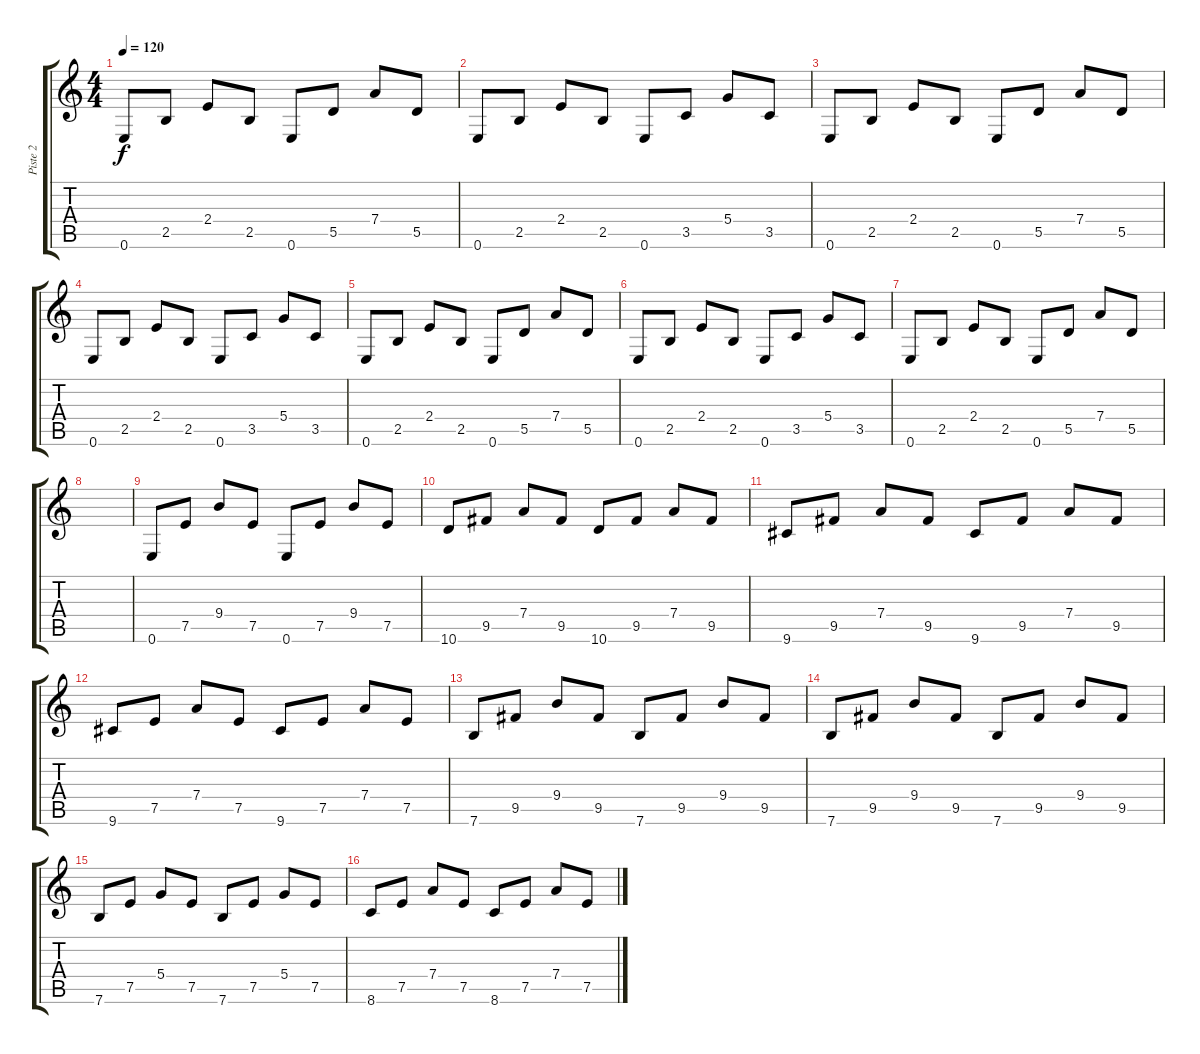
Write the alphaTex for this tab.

\track ("Piste 2" "Piste 2") {instrument acousticguitarnylon}
\staff {score tabs}
\tuning (E4 B3 G3 D3 A2 E2) {hide}
\ts (4 4)
\tempo 120
\clef g2
\ks c
0.6.8{dy f} 2.5.8 2.4.8 2.5.8 0.6.8 5.5.8 7.4.8 5.5.8 |
0.6.8 2.5.8 2.4.8 2.5.8 0.6.8 3.5.8 5.4.8 3.5.8 |
0.6.8 2.5.8 2.4.8 2.5.8 0.6.8 5.5.8 7.4.8 5.5.8 |
0.6.8 2.5.8 2.4.8 2.5.8 0.6.8 3.5.8 5.4.8 3.5.8 |
0.6.8 2.5.8 2.4.8 2.5.8 0.6.8 5.5.8 7.4.8 5.5.8 |
0.6.8 2.5.8 2.4.8 2.5.8 0.6.8 3.5.8 5.4.8 3.5.8 |
0.6.8 2.5.8 2.4.8 2.5.8 0.6.8 5.5.8 7.4.8 5.5.8 |
|
0.6.8 7.5.8 9.4.8 7.5.8 0.6.8 7.5.8 9.4.8 7.5.8 |
10.6.8 9.5.8 7.4.8 9.5.8 10.6.8 9.5.8 7.4.8 9.5.8 |
9.6.8 9.5.8 7.4.8 9.5.8 9.6.8 9.5.8 7.4.8 9.5.8 |
9.6.8 7.5.8 7.4.8 7.5.8 9.6.8 7.5.8 7.4.8 7.5.8 |
7.6.8 9.5.8 9.4.8 9.5.8 7.6.8 9.5.8 9.4.8 9.5.8 |
7.6.8 9.5.8 9.4.8 9.5.8 7.6.8 9.5.8 9.4.8 9.5.8 |
7.6.8 7.5.8 5.4.8 7.5.8 7.6.8 7.5.8 5.4.8 7.5.8 |
8.6.8 7.5.8 7.4.8 7.5.8 8.6.8 7.5.8 7.4.8 7.5.8
